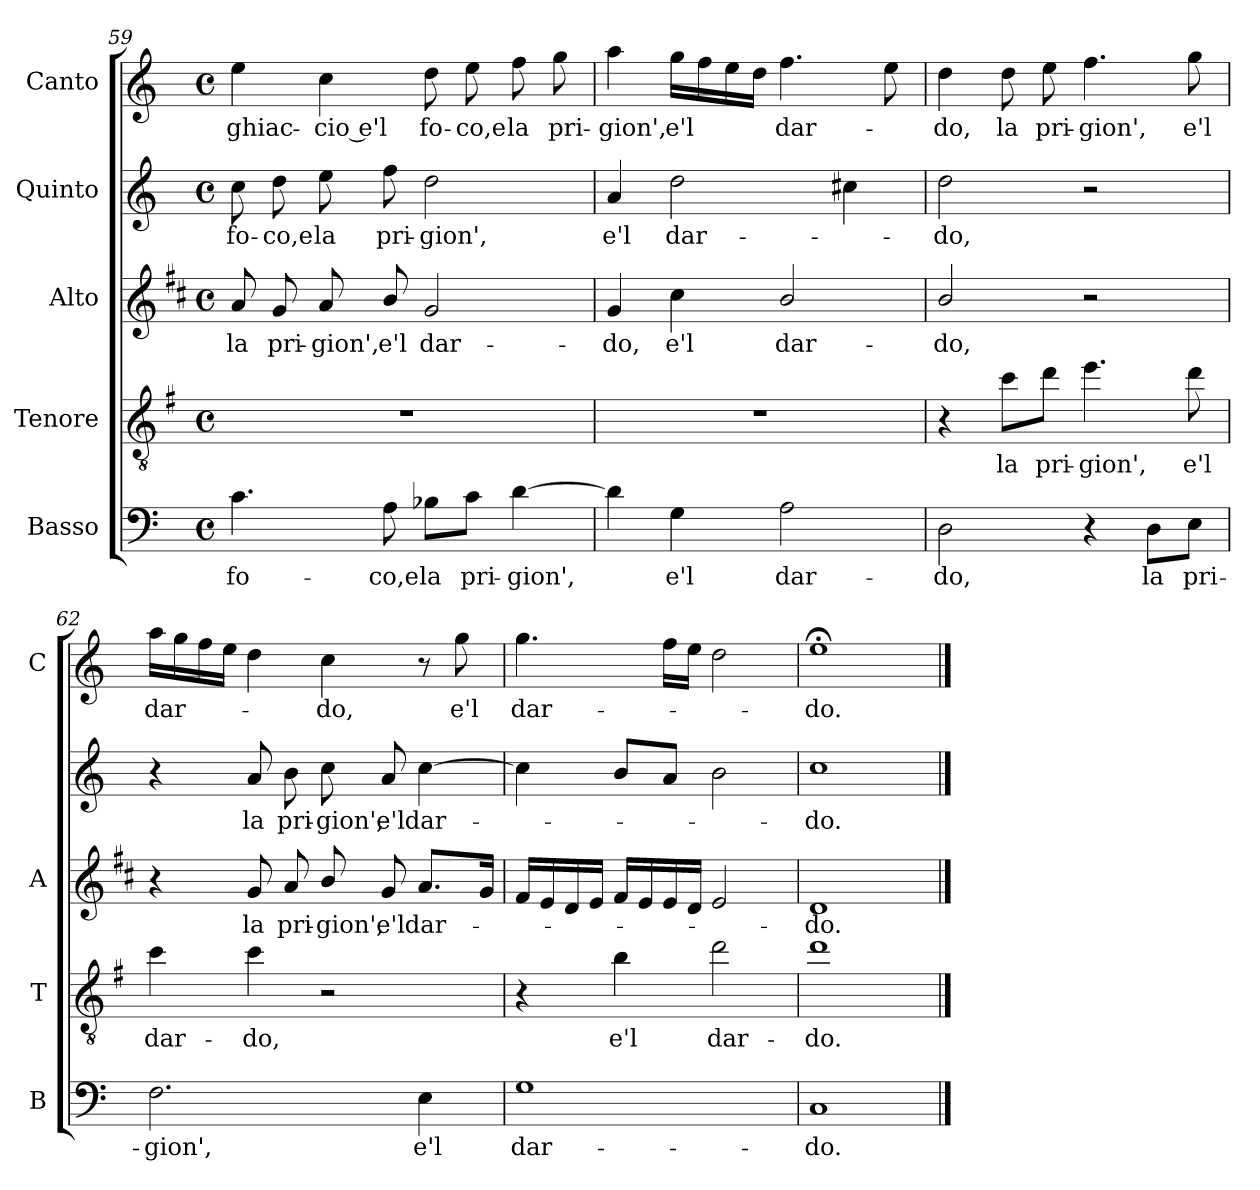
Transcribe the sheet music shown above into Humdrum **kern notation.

**kern	**text	**kern	**text	**kern	**text	**kern	**text	**kern	**text
*part5	*part5	*part4	*part4	*part3	*part3	*part2	*part2	*part1	*part1
*staff5	*staff5	*staff4	*staff4	*staff3	*staff3	*staff2	*staff2	*staff1	*staff1
*I"Basso	*	*I"Tenore	*	*I"Alto	*	*I"Quinto	*	*I"Canto	*
*I'B	*	*I'T	*	*I'A	*	*	*	*I'C	*
*clefF4	*	*clefGv2	*	*clefG2	*	*clefG2	*	*clefG2	*
*	*	*ITrd4c7	*	*ITrd1c2	*	*	*	*	*
*k[]	*	*k[]	*	*k[]	*	*k[]	*	*k[]	*
*C:	*	*C:	*	*C:	*	*C:	*	*C:	*
*M4/4	*	*M4/4	*	*M4/4	*	*M4/4	*	*M4/4	*
*met(c)	*	*met(c)	*	*met(c)	*	*met(c)	*	*met(c)	*
=59	=59	=59	=59	=59	=59	=59	=59	=59	=59
!	!LO:LY:b	!	!	!	!LO:LY:b	!	!LO:LY:b	!	!LO:LY:b
4.c\	fo-	1r	.	8g/	la	8cc\	fo-	4ee\	ghiac-
!	!	!	!	!	!LO:LY:b	!	!LO:LY:b	!	!
.	.	.	.	8f/	pri-	8dd\	-co,e	.	.
!	!	!	!	!	!LO:LY:b	!	!LO:LY:b	!	!LO:LY:b
.	.	.	.	8g/	-gion',	8ee\	la	4cc\	-cio e'l
!	!LO:LY:b	!	!	!	!LO:LY:b	!	!LO:LY:b	!	!
8A\	-co,e	.	.	8a/	e'l	8ff\	pri-	.	.
!	!LO:LY:b	!	!	!	!LO:LY:b	!	!LO:LY:b	!	!LO:LY:b
8B-X\L	la	.	.	2f/	dar-	2dd\	-gion',	8dd\	fo-
!	!LO:LY:b	!	!	!	!	!	!	!	!LO:LY:b
8c\J	pri-	.	.	.	.	.	.	8ee\	-co,e
!	!LO:LY:b	!	!	!	!	!	!	!	!LO:LY:b
[4d\	-gion',	.	.	.	.	.	.	8ff\	la
!	!	!	!	!	!	!	!	!	!LO:LY:b
.	.	.	.	.	.	.	.	8gg\	pri-
=60	=60	=60	=60	=60	=60	=60	=60	=60	=60
!	!	!	!	!	!LO:LY:b	!	!LO:LY:b	!	!LO:LY:b
4d\]	.	1r	.	4f/	-do,	4a/	e'l	4aa\	-gion',
!	!LO:LY:b	!	!	!	!LO:LY:b	!	!LO:LY:b	!	!LO:LY:b
4G\	e'l	.	.	4b\	e'l	2dd\	dar-	16gg\LL	e'l
.	.	.	.	.	.	.	.	16ff\	.
.	.	.	.	.	.	.	.	16ee\	.
.	.	.	.	.	.	.	.	16dd\JJ	.
!	!LO:LY:b	!	!	!	!LO:LY:b	!	!	!	!LO:LY:b
2A\	dar-	.	.	2a/	dar-	.	.	4.ff\	dar-
.	.	.	.	.	.	4cc#X\	.	.	.
.	.	.	.	.	.	.	.	8ee\	.
=61	=61	=61	=61	=61	=61	=61	=61	=61	=61
!	!LO:LY:b	!	!	!	!LO:LY:b	!	!LO:LY:b	!	!LO:LY:b
2D\	-do,	4r	.	2a/	-do,	2dd\	-do,	4dd\	-do,
!	!	!	!LO:LY:b	!	!	!	!	!	!LO:LY:b
.	.	8f\L	la	.	.	.	.	8dd\	la
!	!	!	!LO:LY:b	!	!	!	!	!	!LO:LY:b
.	.	8g\J	pri-	.	.	.	.	8ee\	pri-
!	!	!	!LO:LY:b	!	!	!	!	!	!LO:LY:b
4r	.	4.a\	-gion',	2r	.	2r	.	4.ff\	-gion',
!	!LO:LY:b	!	!	!	!	!	!	!	!
8D\L	la	.	.	.	.	.	.	.	.
!	!LO:LY:b	!	!LO:LY:b	!	!	!	!	!	!LO:LY:b
8E\J	pri-	8g\	e'l	.	.	.	.	8gg\	e'l
!!LO:LB:g=z
=62	=62	=62	=62	=62	=62	=62	=62	=62	=62
!	!LO:LY:b	!	!LO:LY:b	!	!	!	!	!	!LO:LY:b
2.F\	-gion',	4f\	dar-	4r	.	4r	.	16aa\LL	dar-
.	.	.	.	.	.	.	.	16gg\	.
.	.	.	.	.	.	.	.	16ff\	.
.	.	.	.	.	.	.	.	16ee\JJ	.
!	!	!	!LO:LY:b	!	!LO:LY:b	!	!LO:LY:b	!	!
.	.	4f\	-do,	8f/	la	8a/	la	4dd\	.
!	!	!	!	!	!LO:LY:b	!	!LO:LY:b	!	!
.	.	.	.	8g/	pri-	8b\	pri-	.	.
!	!	!	!	!	!LO:LY:b	!	!LO:LY:b	!	!LO:LY:b
.	.	2r	.	8a/	-gion',	8cc\	-gion',	4cc\	-do,
!	!	!	!	!	!LO:LY:b	!	!LO:LY:b	!	!
.	.	.	.	8f/	e'l	8a/	e'l	.	.
!	!LO:LY:b	!	!	!	!LO:LY:b	!	!LO:LY:b	!	!
4E\	e'l	.	.	8.g/L	dar-	[4cc\	dar-	8r	.
!	!	!	!	!	!	!	!	!	!LO:LY:b
.	.	.	.	.	.	.	.	8gg\	e'l
.	.	.	.	16f/Jk	.	.	.	.	.
=63	=63	=63	=63	=63	=63	=63	=63	=63	=63
!	!LO:LY:b	!	!	!	!	!	!	!	!LO:LY:b
1G	dar-	4r	.	16e/LL	.	4cc\]	.	4.gg\	dar-
.	.	.	.	16d/	.	.	.	.	.
.	.	.	.	16c/	.	.	.	.	.
.	.	.	.	16d/JJ	.	.	.	.	.
!	!	!	!LO:LY:b	!	!	!	!	!	!
.	.	4e\	e'l	16e/LL	.	8b/L	.	.	.
.	.	.	.	16d/	.	.	.	.	.
.	.	.	.	16d/	.	8a/J	.	16ff\LL	.
.	.	.	.	16c/JJ	.	.	.	16ee\JJ	.
!	!	!	!LO:LY:b	!	!	!	!	!	!
.	.	2g\	dar-	2d/	.	2b\	.	2dd\	.
=64	=64	=64	=64	=64	=64	=64	=64	=64	=64
!	!LO:LY:b	!	!LO:LY:b	!	!LO:LY:b	!	!LO:LY:b	!	!LO:LY:b
1C	-do.	1g	-do.	1c	-do.	1cc	-do.	1ee;<	-do.
==	==	==	==	==	==	==	==	==	==
*-	*-	*-	*-	*-	*-	*-	*-	*-	*-
